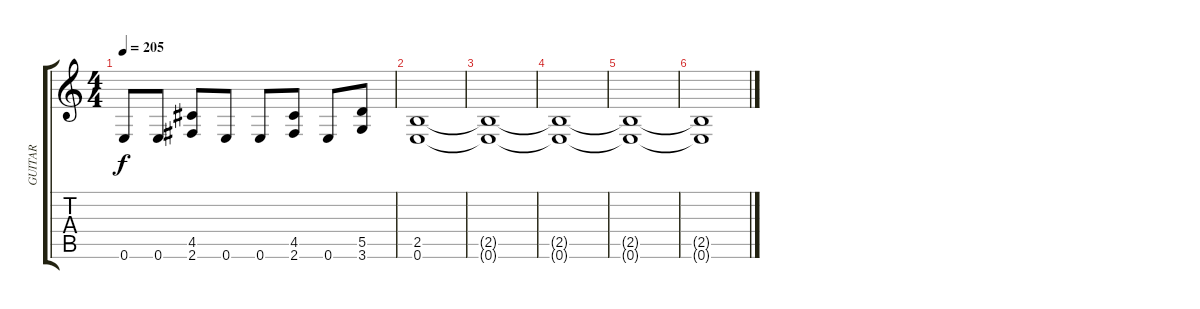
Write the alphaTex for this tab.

\track ("GUITAR" "GUITAR") {instrument distortionguitar}
\staff {score tabs}
\tuning (E4 B3 G3 D3 A2 E2) {hide}
\ts (4 4)
\tempo 205
\clef g2
\ks c
0.6.8{dy f} 0.6.8 (4.5 2.6).8 0.6.8 0.6.8 (4.5 2.6).8 0.6.8 (5.5 3.6).8 |
(2.5 0.6).1 |
(2.5{t} 0.6{t}).1 |
(2.5{t} 0.6{t}).1 |
(2.5{t} 0.6{t}).1 |
(2.5{t} 0.6{t}).1
